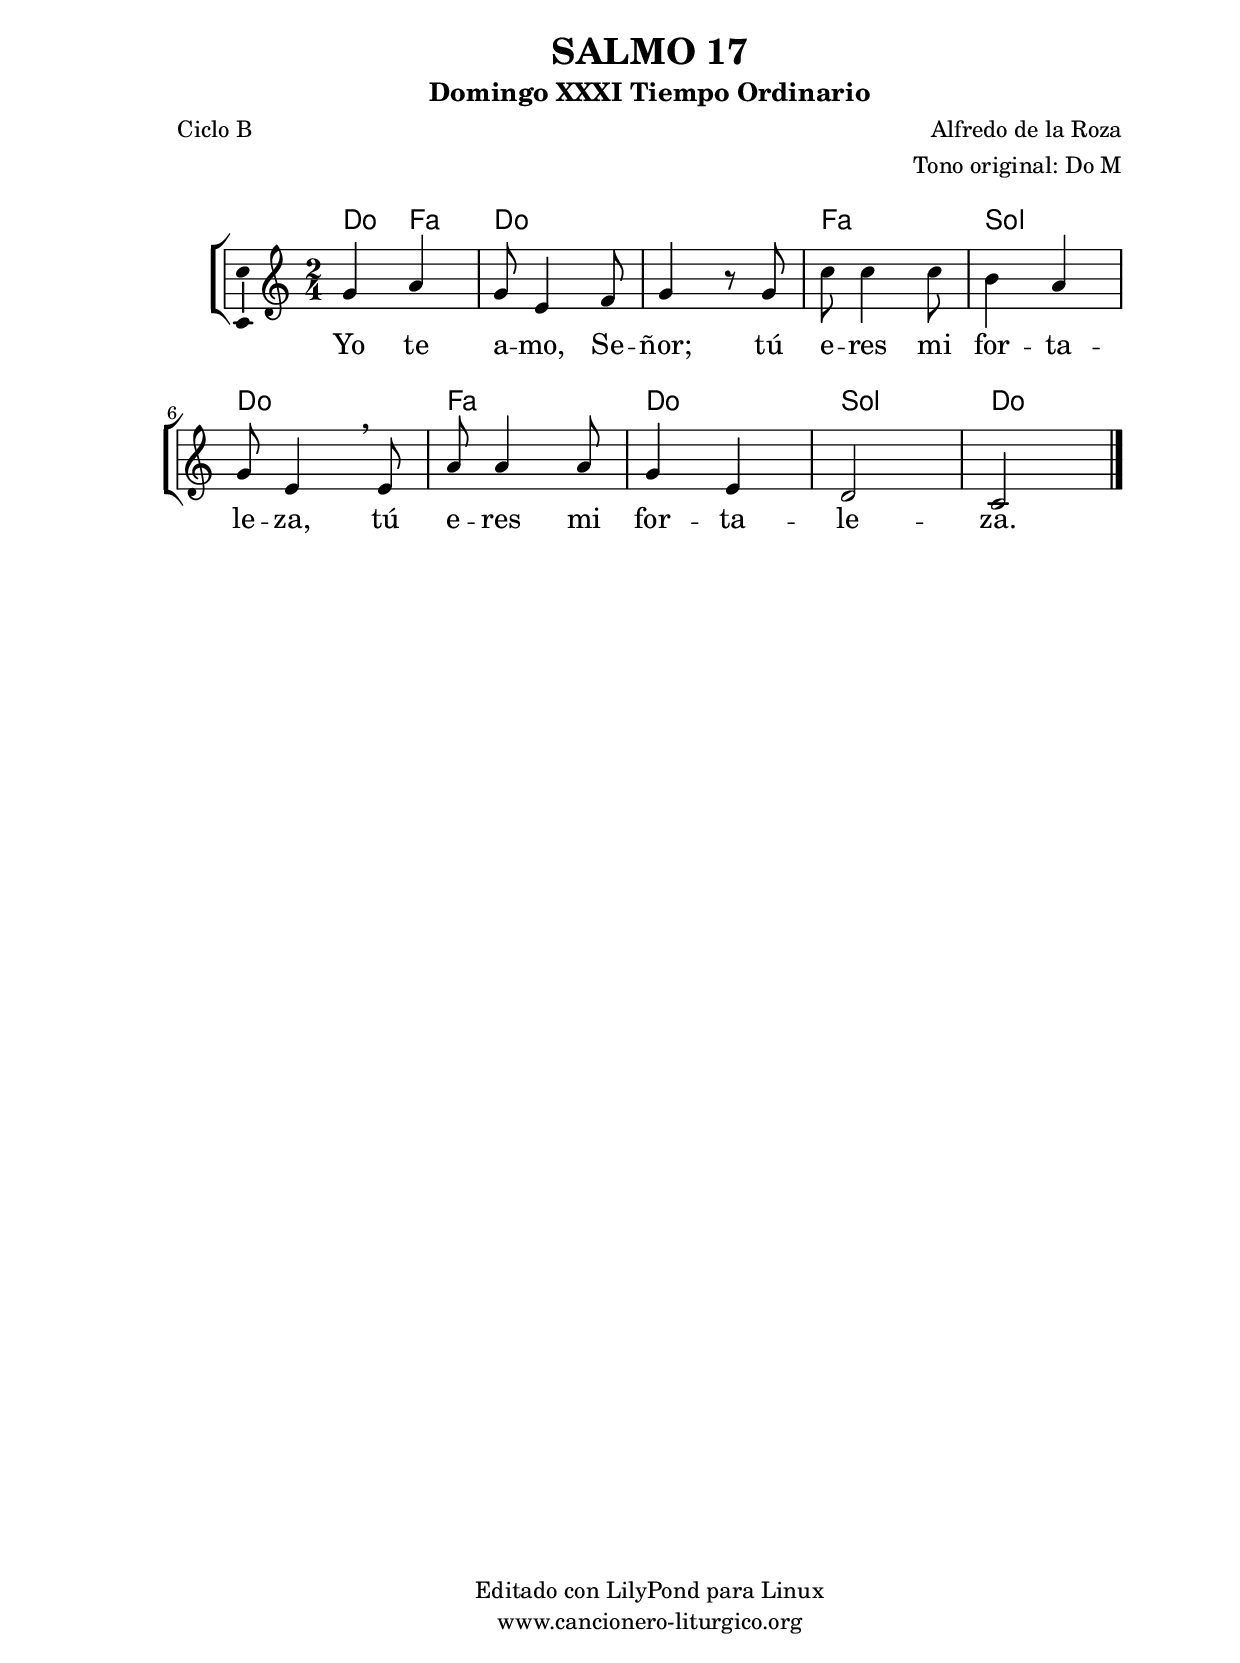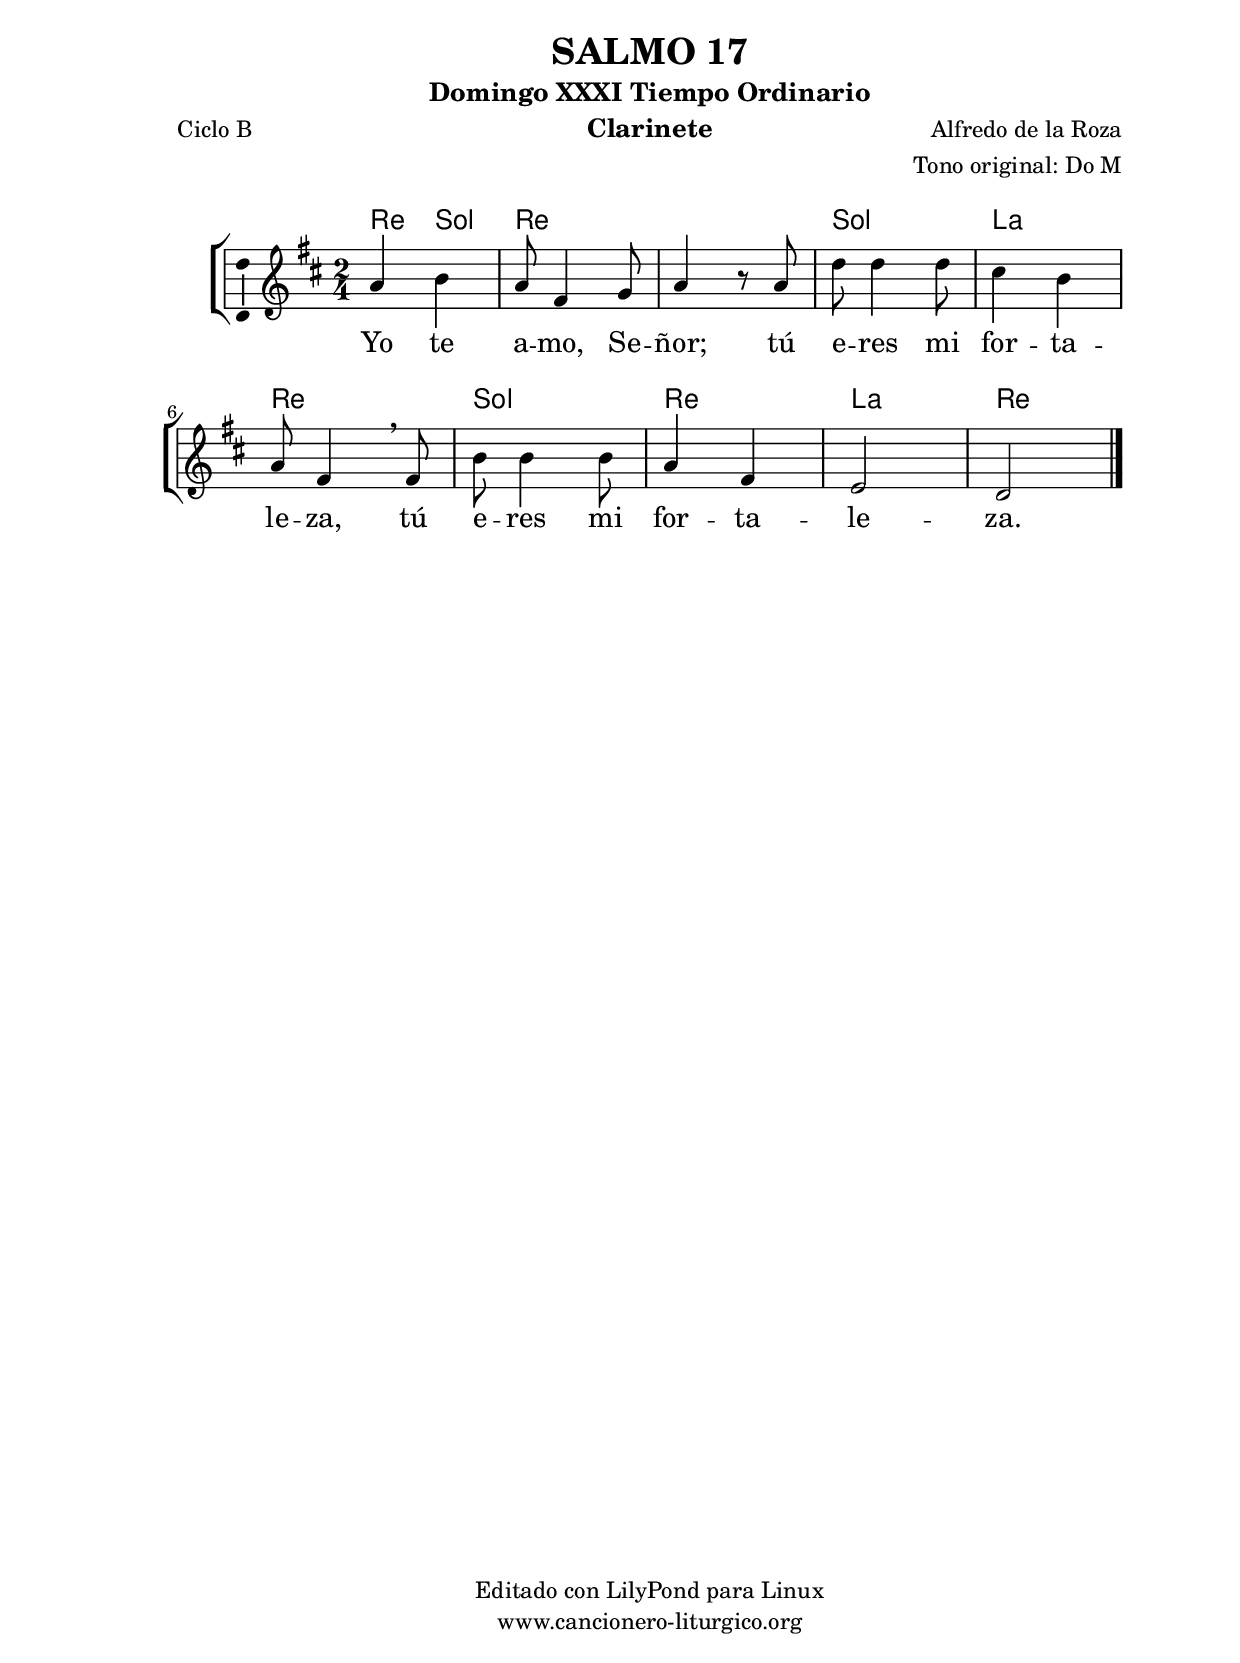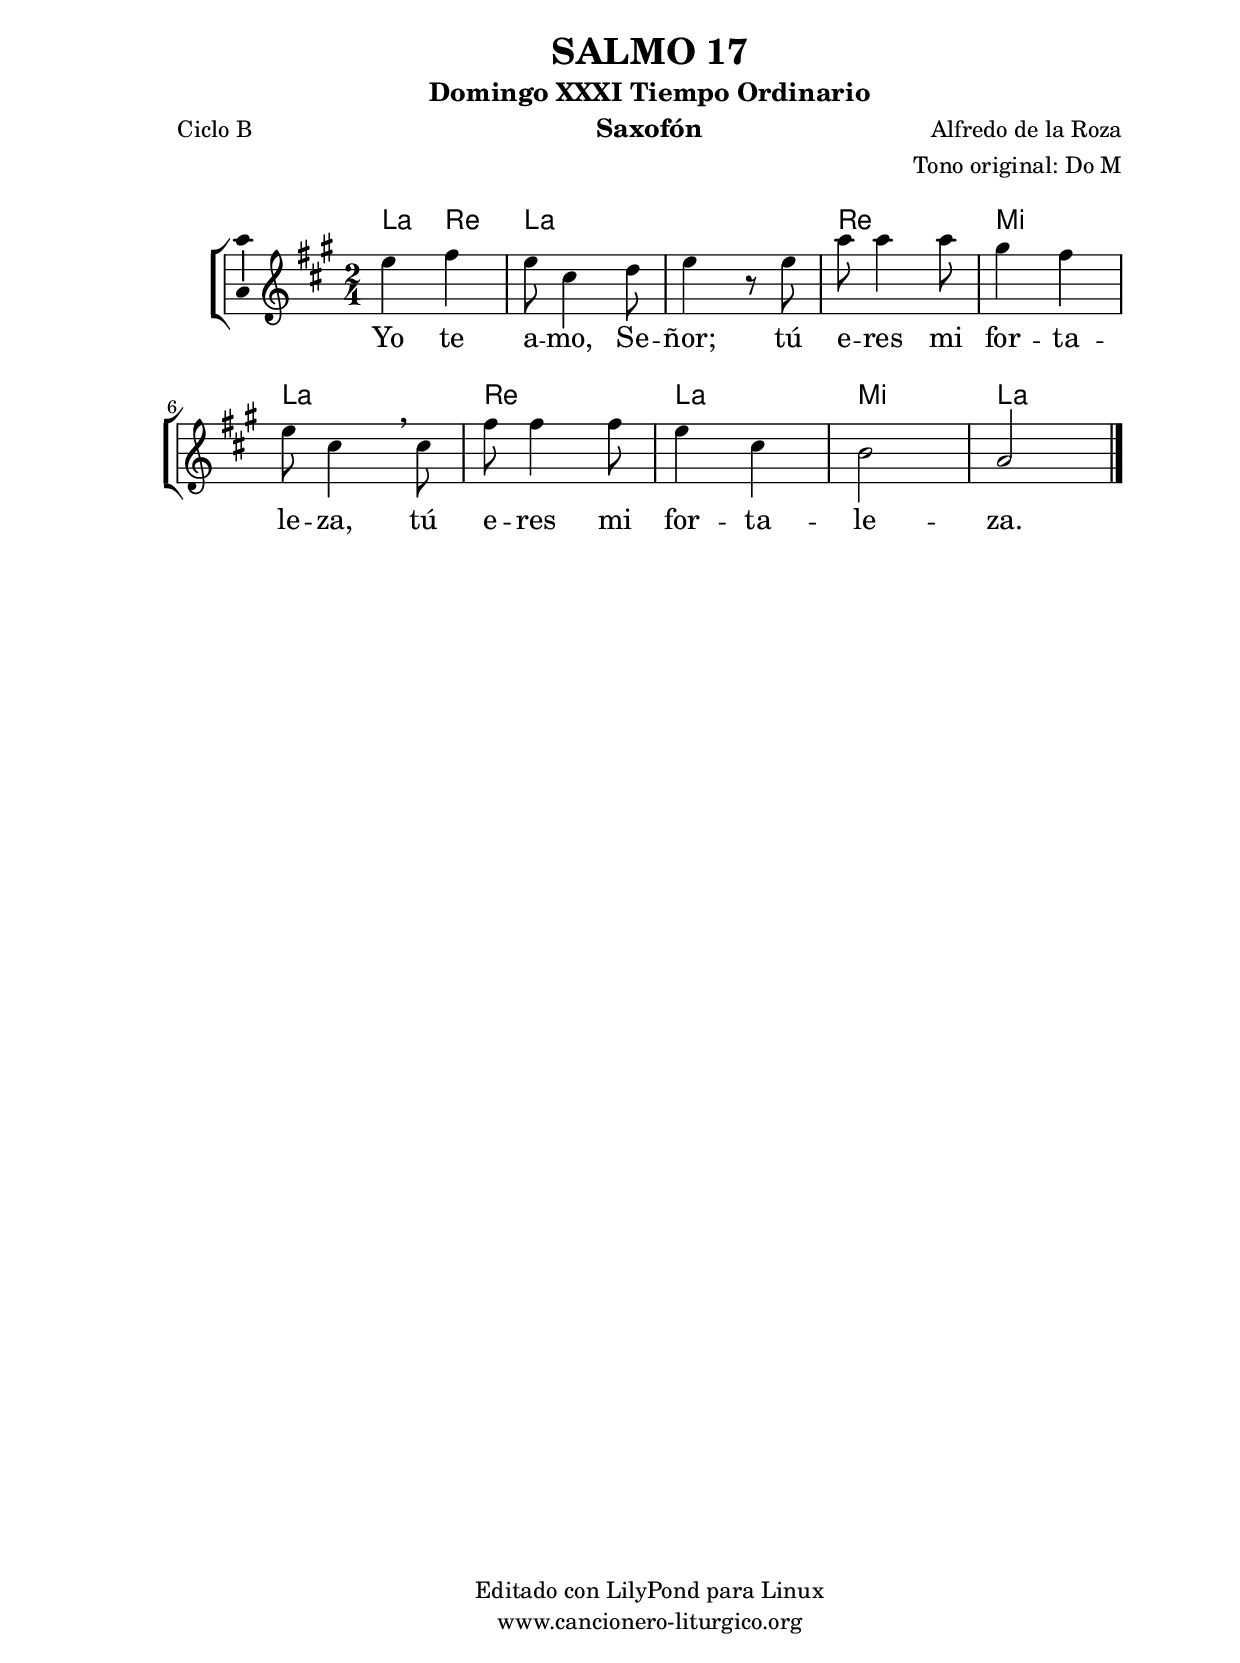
%
%para convertir .midi en .wav:
%timidity filename.midi -Ow -o finename.wav
%
%
%Para convertir de .wav a .mp3:
%lame -h -m j filename.wav
%
%
%para escuchar el midi:
%timidity nombrefichero.midi
%


%versión de lilypond para la que se ha escrito esta partitura:
\version "2.16.0"

	%Tamaño papel
	#(set-default-paper-size "a4")
	%Tamaño partitura
	#(set-global-staff-size 20)
	%No responde al pulsar sobre una nota
	#(ly:set-option 'point-and-click #f)

%parámetros del encabezamiento:
\header {
	title = "SALMO 17"
	subtitle = "Domingo XXXI Tiempo Ordinario"
	composer = "Alfredo de la Roza"
	poet = "Ciclo B"
	meter = ""
	arranger = "Tono original: Do M"
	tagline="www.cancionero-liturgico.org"
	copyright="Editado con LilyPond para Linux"
	tiempo = "Ordinario"
	usos = "Salmo"
	letra = "Yo te amo, Señor; tú eres mi fortaleza, tú eres mi fortaleza."
	}

%parámetros asociados al papel:
\paper  {
	oddHeaderMarkup = \markup {\fill-line { \on-the-fly #not-first-page \fromproperty #'header:title \on-the-fly #not-first-page \fromproperty #'header:composer }}
	evenHeaderMarkup = \markup {\fill-line { \fromproperty #'header:composer \fromproperty #'header:title }}
	#(set-paper-size "a4")
	print-page-number = ##f
	first-page-number = 1
	print-first-page-number = ##f
%	head-separation = 3.0 \cm
	top-margin = 2.0 \cm
	bottom-margin = 0.5\cm
%%%	bottom-margin = -1.0\cm
	left-margin = 3.0 \cm
	line-width = 16.0 \cm 
	indent = 8\mm
	interscoreline = 2.\mm
	between-system-space = 15\mm
%	para que las partituras no llenen la hoja:
	ragged-bottom = ##t
%	idem para la última hoja:
	ragged-last-bottom = ##f
%	para que las partituras llenen el ancho del papel:
	ragged-last = ##f
	after-title-space = 2.5 \cm
%page-count=1
%system-count=8

	%Flexible Vertical Spacing
%	markup-markup-spacing =
%	#'((basic-distance . 15) (minimum-distance . 15) (padding . 3))
	markup-system-spacing =
	#'((basic-distance . 15) (minimum-distance . 15) (padding . 3))
	system-system-spacing =
	#'((basic-distance . 15) (minimum-distance . 15) (padding . 3))
	score-system-spacing =
	#'((basic-distance . 15) (minimum-distance . 15) (padding . 5))
%	top-system-spacing = % header
%	#'((basic-distance . 8) (minimum-distance . 0) (padding . 3))
%	top-markup-spacing =
%	#'((basic-distance . 20) (minimum-distance . 20) (padding . 3))
	last-bottom-spacing = % footer
	#'((basic-distance . 5) (minimum-distance . 5) (padding . 3))
%	score-markup-spacing =
%	#'((basic-distance . 16) (minimum-distance . 13) (padding . 3))

	}


%parámetros que afectan a toda la partitura:
global =  {
	%clave de sol (G):
	\clef G
	%armadura:
%	\transpose ees f
	\key c \major
	\tempo 4=120
	\set Score.tempoHideNote = ##t
	}


acordes = {
	\italianChords
	\chordmode {
%	\transpose ees f
{

c4 f c2 c f g c f c g c

	}
	}
}

melodia = 
%	\transpose ees f
{
	\relative c''{

\time 2/4

g4 a
g8 e4 f8
g4 r8 g8
c8 c4 c8
b4 a
g8 e4 \breathe e8
a8 a4 a8
g4 e
d2
c2

	\bar "|."
	}
	}


texto = \lyricmode {
Yo te a -- mo, Se -- ñor; tú e -- res mi for -- ta -- le -- za,
tú e -- res mi for -- ta -- le -- za.
	}


acordesStaff = \context ChordNames = acordesStaff <<
	\set chordChanges = ##t
	\acordes
	>>


vozStaff = \context Voice = vozStaff
\with {\consists "Ambitus_engraver"}
<<
%	\set Staff.instrumentName = ""
%	\set Staff.shortInstrumentName = ""
%	\set Staff.midiInstrument = #"clarinet"
%	\set Staff.midiInstrument = #"cello"
%	\set Staff.midiInstrument = #"flute"
	\set Staff.midiInstrument = #"electric guitar (jazz)"
%	\set Staff.midiInstrument = #"english horn"
%	\set Staff.midiInstrument = #"violin"
%	\set Staff.midiInstrument = #"glockenspiel"
	\set Staff.midiMinimumVolume = #0.7
	\set Staff.midiMaximumVolume = #0.9
	\global
	\melodia
	>>


textoStaff = \context Lyrics = textoStaff <<
	\lyricsto vozStaff \texto
	>>

\book {
	\score {
		\context ChoirStaff {
			\override StaffGroup.SystemStartBracket #'collapse-height = #1
			\override Score.SystemStartBar #'collapse-height = #1
			<<
			\acordesStaff
			\vozStaff
			\textoStaff
			>>
			}
		\layout {
	    		\context {
				\Lyrics
				\override LyricText #'font-size = #2
				}
	   		 \context {
				\Score
				%fontSize = #3
				\override StaffSymbol #'staff-space = #(magstep +3)
				%\override Beam #'thickness = #0.55
				%\override SpacingSpanner #'spacing-increment = #1.0
				%\override Slur #'height-limit = #1.5
				}
			}
		}
	\score {
		\unfoldRepeats
		\context ChoirStaff {
			<<
			\acordesStaff
			\vozStaff
			>>
			}
		\midi {
	  		\context {
	  			\Score
				tempoWholesPerMinute = #(ly:make-moment 70 4)
				}
			}
		}
	}

%Partitura para clarinete
#(define output-suffix "C")
\book {
	\header{
		instrument = "Clarinete"
		}
	\score {
		\context ChoirStaff {
			\override StaffGroup.SystemStartBracket #'collapse-height = #1
			\override Score.SystemStartBar #'collapse-height = #1
\transpose c d
			<<
			\acordesStaff
			\vozStaff
			\textoStaff
			>>
			}
		\layout {
	    		\context {
				\Lyrics
				\override LyricText #'font-size = #2
				}
	   		 \context {
				\Score
				%fontSize = #3
				\override StaffSymbol #'staff-space = #(magstep +3)
				%\override Beam #'thickness = #0.55
				%\override SpacingSpanner #'spacing-increment = #1.0
				%\override Slur #'height-limit = #1.5
				}
			}
		}
	}

%Partitura para saxofón
#(define output-suffix "S")
\book {
	\header{
		instrument = "Saxofón"
		}
	\score {
		\context ChoirStaff {
			\override StaffGroup.SystemStartBracket #'collapse-height = #1
			\override Score.SystemStartBar #'collapse-height = #1
\transpose c a
			<<
			\acordesStaff
			\vozStaff
			\textoStaff
			>>
			}
		\layout {
	    		\context {
				\Lyrics
				\override LyricText #'font-size = #2
				}
	   		 \context {
				\Score
				%fontSize = #3
				\override StaffSymbol #'staff-space = #(magstep +3)
				%\override Beam #'thickness = #0.55
				%\override SpacingSpanner #'spacing-increment = #1.0
				%\override Slur #'height-limit = #1.5
				}
			}
		}
	}

